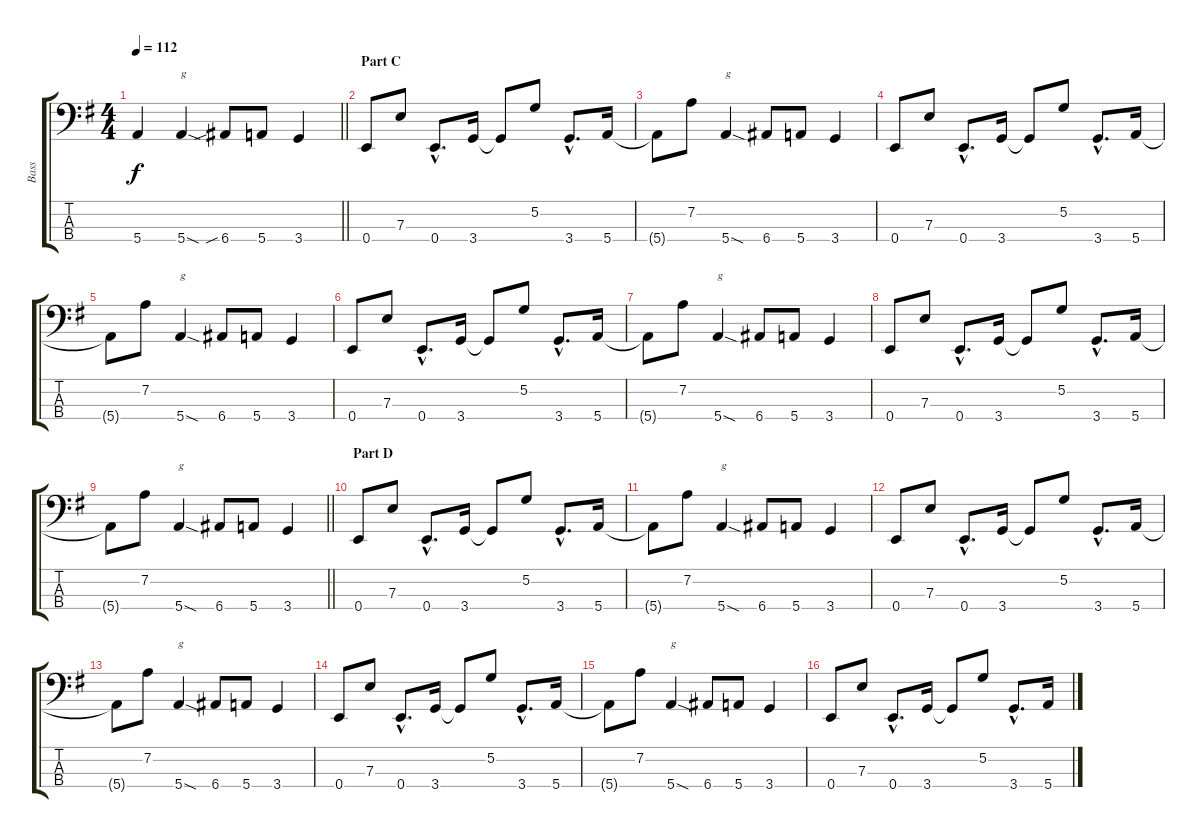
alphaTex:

\track ("Bass" "Bass") {instrument electricbasspick}
\staff {score tabs}
\tuning (G2 D2 A1 E1) {hide}
\ts (4 4)
\tempo 112
\clef f4
\barLineRight lightlight
\ks g
5.4{t}.4{dy f} 5.4{sod}.4{txt "g"} 6.4{sib}.8 5.4.8 3.4.4 |
\section ("" "Part C")
0.4.8 7.3.8 0.4{hac}.8{d} 3.4.16 3.4{t}.8 5.2.8 3.4{hac}.8{d} 5.4.16 |
5.4{t}.8 7.2.8 5.4{sod}.4{txt "g"} 6.4.8 5.4.8 3.4.4 |
0.4.8 7.3.8 0.4{hac}.8{d} 3.4.16 3.4{t}.8 5.2.8 3.4{hac}.8{d} 5.4.16 |
5.4{t}.8 7.2.8 5.4{sod}.4{txt "g"} 6.4.8 5.4.8 3.4.4 |
0.4.8 7.3.8 0.4{hac}.8{d} 3.4.16 3.4{t}.8 5.2.8 3.4{hac}.8{d} 5.4.16 |
5.4{t}.8 7.2.8 5.4{sod}.4{txt "g"} 6.4.8 5.4.8 3.4.4 |
0.4.8 7.3.8 0.4{hac}.8{d} 3.4.16 3.4{t}.8 5.2.8 3.4{hac}.8{d} 5.4.16 |
\barLineRight lightlight
5.4{t}.8 7.2.8 5.4{sod}.4{txt "g"} 6.4.8 5.4.8 3.4.4 |
\section ("" "Part D")
0.4.8 7.3.8 0.4{hac}.8{d} 3.4.16 3.4{t}.8 5.2.8 3.4{hac}.8{d} 5.4.16 |
5.4{t}.8 7.2.8 5.4{sod}.4{txt "g"} 6.4.8 5.4.8 3.4.4 |
0.4.8 7.3.8 0.4{hac}.8{d} 3.4.16 3.4{t}.8 5.2.8 3.4{hac}.8{d} 5.4.16 |
5.4{t}.8 7.2.8 5.4{sod}.4{txt "g"} 6.4.8 5.4.8 3.4.4 |
0.4.8 7.3.8 0.4{hac}.8{d} 3.4.16 3.4{t}.8 5.2.8 3.4{hac}.8{d} 5.4.16 |
5.4{t}.8 7.2.8 5.4{sod}.4{txt "g"} 6.4.8 5.4.8 3.4.4 |
0.4.8 7.3.8 0.4{hac}.8{d} 3.4.16 3.4{t}.8 5.2.8 3.4{hac}.8{d} 5.4.16
